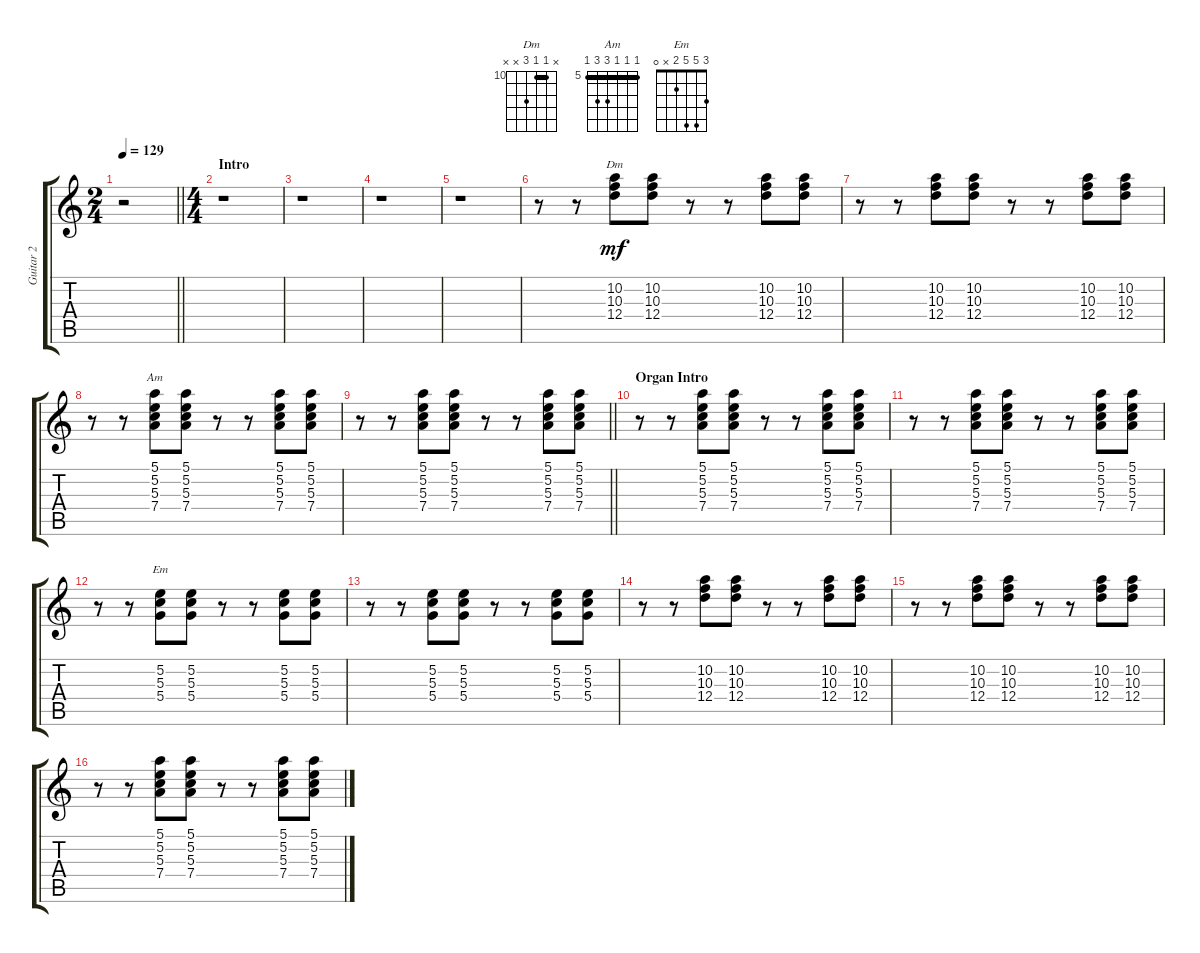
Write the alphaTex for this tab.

\track ("Guitar 2" "Guitar 2") {instrument overdrivenguitar}
\staff {score tabs}
\tuning (E4 B3 G3 D3 A2 E2) {hide}
\chord ("Dm" x 10 10 12 x x) {firstfret 10 barre 10}
\chord ("Am" 5 5 5 7 7 5) {firstfret 5 barre 5}
\chord ("Em" 3 5 5 2 x 0)
\ts (2 4)
\tempo 129
\clef g2
\barLineRight lightlight
\ks c
r.2{dy mf instrument overdrivenguitar} |
\ts (4 4)
\section ("" "Intro")
r.1 |
r.1 |
r.1 |
r.1 |
r.8 r.8 (10.2 10.3 12.4).8{ch "Dm"} (10.2 10.3 12.4).8 r.8 r.8 (10.2 10.3 12.4).8 (10.2 10.3 12.4).8 |
r.8 r.8 (10.2 10.3 12.4).8 (10.2 10.3 12.4).8 r.8 r.8 (10.2 10.3 12.4).8 (10.2 10.3 12.4).8 |
r.8 r.8 (5.1 5.2 5.3 7.4).8{ch "Am"} (5.1 5.2 5.3 7.4).8 r.8 r.8 (5.1 5.2 5.3 7.4).8 (5.1 5.2 5.3 7.4).8 |
\barLineRight lightlight
r.8 r.8 (5.1 5.2 5.3 7.4).8 (5.1 5.2 5.3 7.4).8 r.8 r.8 (5.1 5.2 5.3 7.4).8 (5.1 5.2 5.3 7.4).8 |
\section ("" "Organ Intro")
r.8 r.8 (5.1 5.2 5.3 7.4).8 (5.1 5.2 5.3 7.4).8 r.8 r.8 (5.1 5.2 5.3 7.4).8 (5.1 5.2 5.3 7.4).8 |
r.8 r.8 (5.1 5.2 5.3 7.4).8 (5.1 5.2 5.3 7.4).8 r.8 r.8 (5.1 5.2 5.3 7.4).8 (5.1 5.2 5.3 7.4).8 |
r.8 r.8 (5.2 5.3 5.4).8{ch "Em"} (5.2 5.3 5.4).8 r.8 r.8 (5.2 5.3 5.4).8 (5.2 5.3 5.4).8 |
r.8 r.8 (5.2 5.3 5.4).8 (5.2 5.3 5.4).8 r.8 r.8 (5.2 5.3 5.4).8 (5.2 5.3 5.4).8 |
r.8 r.8 (10.2 10.3 12.4).8 (10.2 10.3 12.4).8 r.8 r.8 (10.2 10.3 12.4).8 (10.2 10.3 12.4).8 |
r.8 r.8 (10.2 10.3 12.4).8 (10.2 10.3 12.4).8 r.8 r.8 (10.2 10.3 12.4).8 (10.2 10.3 12.4).8 |
r.8 r.8 (5.1 5.2 5.3 7.4).8 (5.1 5.2 5.3 7.4).8 r.8 r.8 (5.1 5.2 5.3 7.4).8 (5.1 5.2 5.3 7.4).8
